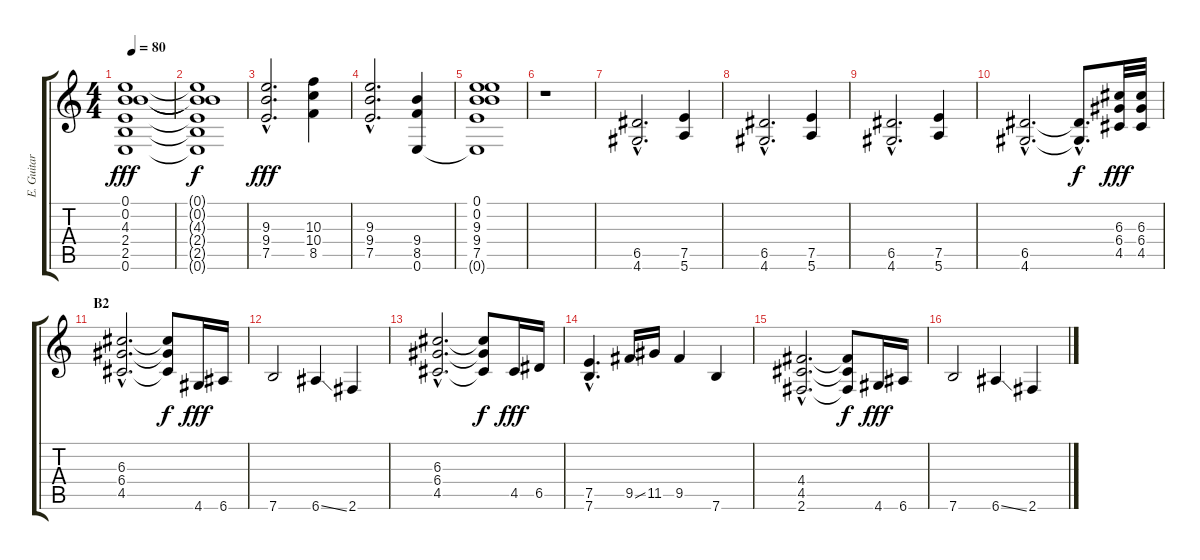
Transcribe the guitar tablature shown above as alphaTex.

\track ("E. Guitar 2" "E. Guitar ") {instrument distortionguitar}
\staff {score tabs}
\tuning (E4 B3 G3 D3 A2 E2) {hide}
\ts (4 4)
\tempo 80
\clef g2
\ks c
(0.1 0.2 4.3 2.4 2.5 0.6).1{dy fff} |
(0.1{t} 0.2{t} 4.3{t} 2.4{t} 2.5{t} 0.6{t}).1{dy f} |
(9.3{hac} 9.4{hac} 7.5{hac}).2{d dy fff} (10.3 10.4 8.5).4 |
(9.3{hac} 9.4{hac} 7.5{hac}).2{d} (9.4 8.5 0.6).4 |
(0.1 0.2 9.3 9.4 7.5 0.6{t}).1 |
r.1 |
(6.5{hac} 4.6{hac}).2{d} (7.5 5.6).4 |
(6.5{hac} 4.6{hac}).2{d} (7.5 5.6).4 |
(6.5{hac} 4.6{hac}).2{d} (7.5 5.6).4 |
(6.5{hac} 4.6{hac}).2{d} (6.5{hac t} 4.6{hac t}).8{d dy f} (6.3 6.4 4.5).32{dy fff} (6.3 6.4 4.5).32 |
\section ("" "B2")
(6.3{hac} 6.4{hac} 4.5{hac}).2{d} (6.3{t} 6.4{t} 4.5{t}).8{dy f} 4.6.16{dy fff} 6.6.16 |
7.6.2 6.6{ss}.4 2.6.4 |
(6.3{hac} 6.4{hac} 4.5{hac}).2{d} (6.3{t} 6.4{t} 4.5{t}).8{dy f} 4.5.16{dy fff} 6.5.16 |
(7.5{hac} 7.6{hac}).4{d} 9.5{ss}.16 11.5.16 9.5.4 7.6.4 |
(4.4{hac} 4.5{hac} 2.6{hac}).2{d} (4.4{t} 4.5{t} 2.6{t}).8{dy f} 4.6.16{dy fff} 6.6.16 |
7.6.2 6.6{ss}.4 2.6.4
